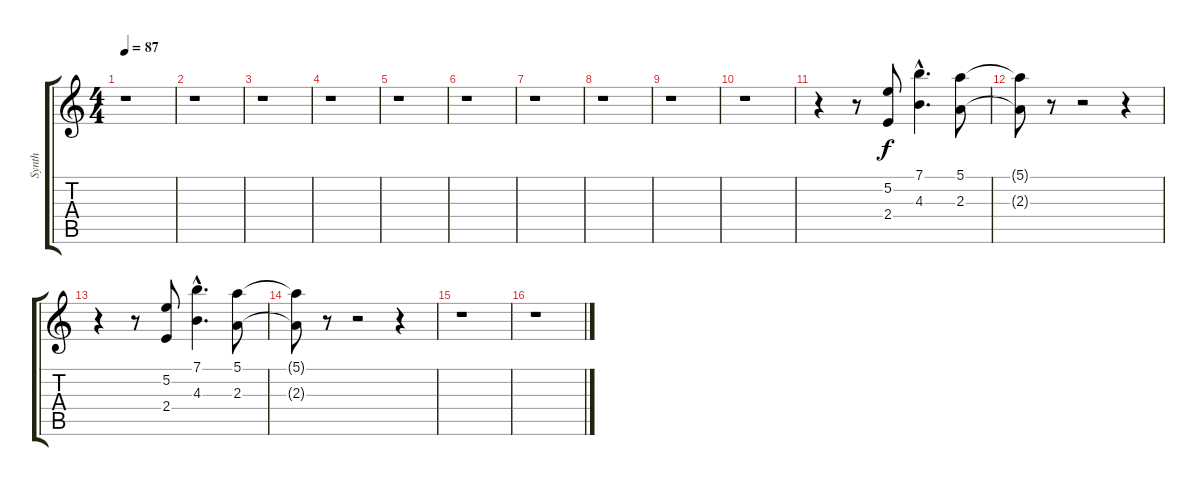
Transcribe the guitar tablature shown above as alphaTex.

\track ("Synth" "Synth") {instrument overdrivenguitar}
\staff {score tabs}
\tuning (E4 B3 G3 D3 A2 E2) {hide}
\ts (4 4)
\tempo 87
\clef g2
\ks c
r.1{dy f} |
r.1 |
r.1 |
r.1 |
r.1 |
r.1 |
r.1 |
r.1 |
r.1 |
r.1 |
r.4 r.8 (5.2 2.4).8 (7.1{hac} 4.3{hac}).4{d} (5.1 2.3).8 |
(5.1{t} 2.3{t}).8 r.8 r.2 r.4 |
r.4 r.8 (5.2 2.4).8 (7.1{hac} 4.3{hac}).4{d} (5.1 2.3).8 |
(5.1{t} 2.3{t}).8 r.8 r.2 r.4 |
r.1 |
r.1
